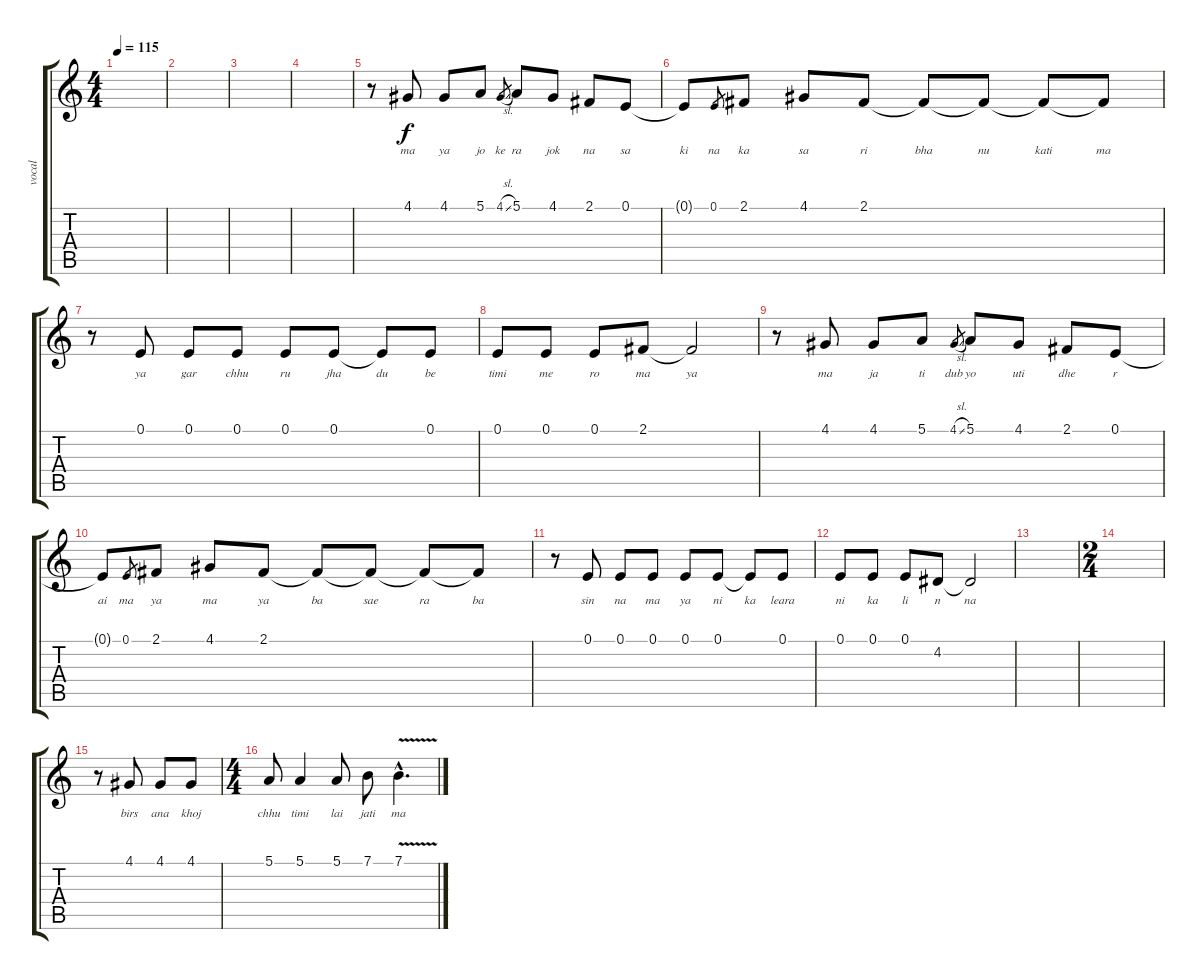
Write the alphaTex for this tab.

\track ("vocal" "vocal") {instrument electricpiano1}
\staff {score tabs}
\tuning (E4 B3 G3 D3 A2 E2) {hide}
\ts (4 4)
\tempo 115
\clef g2
\ks c
|
|
|
|
r.8 4.1.8{lyrics (0 "ma") lyrics (1 "") lyrics (2 "") lyrics (3 "") lyrics (4 "")} 4.1.8{lyrics (0 "ya") lyrics (1 "") lyrics (2 "") lyrics (3 "") lyrics (4 "")} 5.1.8{lyrics (0 "jo") lyrics (1 "") lyrics (2 "") lyrics (3 "") lyrics (4 "")} 4.1{sl}.8{lyrics (0 "ke") lyrics (1 "") lyrics (2 "") lyrics (3 "") lyrics (4 "") gr} 5.1.8{lyrics (0 "ra") lyrics (1 "") lyrics (2 "") lyrics (3 "") lyrics (4 "")} 4.1.8{lyrics (0 "jok") lyrics (1 "") lyrics (2 "") lyrics (3 "") lyrics (4 "")} 2.1.8{lyrics (0 "na") lyrics (1 "") lyrics (2 "") lyrics (3 "") lyrics (4 "")} 0.1.8{lyrics (0 "sa") lyrics (1 "") lyrics (2 "") lyrics (3 "") lyrics (4 "")} |
0.1{t}.8{lyrics (0 "ki") lyrics (1 "") lyrics (2 "") lyrics (3 "") lyrics (4 "")} 0.1.8{lyrics (0 "na") lyrics (1 "") lyrics (2 "") lyrics (3 "") lyrics (4 "") gr} 2.1.8{lyrics (0 "ka") lyrics (1 "") lyrics (2 "") lyrics (3 "") lyrics (4 "")} 4.1.8{lyrics (0 "sa") lyrics (1 "") lyrics (2 "") lyrics (3 "") lyrics (4 "")} 2.1.8{lyrics (0 "ri") lyrics (1 "") lyrics (2 "") lyrics (3 "") lyrics (4 "")} 2.1{t}.8{lyrics (0 "bha") lyrics (1 "") lyrics (2 "") lyrics (3 "") lyrics (4 "")} 2.1{t}.8{lyrics (0 "nu") lyrics (1 "") lyrics (2 "") lyrics (3 "") lyrics (4 "")} 2.1{t}.8{lyrics (0 "kati") lyrics (1 "") lyrics (2 "") lyrics (3 "") lyrics (4 "")} 2.1{t}.8{lyrics (0 "ma") lyrics (1 "") lyrics (2 "") lyrics (3 "") lyrics (4 "")} |
r.8 0.1.8{lyrics (0 "ya") lyrics (1 "") lyrics (2 "") lyrics (3 "") lyrics (4 "")} 0.1.8{lyrics (0 "gar") lyrics (1 "") lyrics (2 "") lyrics (3 "") lyrics (4 "")} 0.1.8{lyrics (0 "chhu") lyrics (1 "") lyrics (2 "") lyrics (3 "") lyrics (4 "")} 0.1.8{lyrics (0 "ru") lyrics (1 "") lyrics (2 "") lyrics (3 "") lyrics (4 "")} 0.1.8{lyrics (0 "jha") lyrics (1 "") lyrics (2 "") lyrics (3 "") lyrics (4 "")} 0.1{t}.8{lyrics (0 "du") lyrics (1 "") lyrics (2 "") lyrics (3 "") lyrics (4 "")} 0.1.8{lyrics (0 "be") lyrics (1 "") lyrics (2 "") lyrics (3 "") lyrics (4 "")} |
0.1.8{lyrics (0 "timi") lyrics (1 "") lyrics (2 "") lyrics (3 "") lyrics (4 "")} 0.1.8{lyrics (0 "me") lyrics (1 "") lyrics (2 "") lyrics (3 "") lyrics (4 "")} 0.1.8{lyrics (0 "ro") lyrics (1 "") lyrics (2 "") lyrics (3 "") lyrics (4 "")} 2.1.8{lyrics (0 "ma") lyrics (1 "") lyrics (2 "") lyrics (3 "") lyrics (4 "")} 2.1{t}.2{lyrics (0 "ya") lyrics (1 "") lyrics (2 "") lyrics (3 "") lyrics (4 "")} |
r.8 4.1.8{lyrics (0 "ma") lyrics (1 "") lyrics (2 "") lyrics (3 "") lyrics (4 "")} 4.1.8{lyrics (0 "ja") lyrics (1 "") lyrics (2 "") lyrics (3 "") lyrics (4 "")} 5.1.8{lyrics (0 "ti") lyrics (1 "") lyrics (2 "") lyrics (3 "") lyrics (4 "")} 4.1{sl}.8{lyrics (0 "dub") lyrics (1 "") lyrics (2 "") lyrics (3 "") lyrics (4 "") gr} 5.1.8{lyrics (0 "yo") lyrics (1 "") lyrics (2 "") lyrics (3 "") lyrics (4 "")} 4.1.8{lyrics (0 "uti") lyrics (1 "") lyrics (2 "") lyrics (3 "") lyrics (4 "")} 2.1.8{lyrics (0 "dhe") lyrics (1 "") lyrics (2 "") lyrics (3 "") lyrics (4 "")} 0.1.8{lyrics (0 "r") lyrics (1 "") lyrics (2 "") lyrics (3 "") lyrics (4 "")} |
0.1{t}.8{lyrics (0 "ai") lyrics (1 "") lyrics (2 "") lyrics (3 "") lyrics (4 "")} 0.1.8{lyrics (0 "ma") lyrics (1 "") lyrics (2 "") lyrics (3 "") lyrics (4 "") gr} 2.1.8{lyrics (0 "ya") lyrics (1 "") lyrics (2 "") lyrics (3 "") lyrics (4 "")} 4.1.8{lyrics (0 "ma") lyrics (1 "") lyrics (2 "") lyrics (3 "") lyrics (4 "")} 2.1.8{lyrics (0 "ya") lyrics (1 "") lyrics (2 "") lyrics (3 "") lyrics (4 "")} 2.1{t}.8{lyrics (0 "ba") lyrics (1 "") lyrics (2 "") lyrics (3 "") lyrics (4 "")} 2.1{t}.8{lyrics (0 "sae") lyrics (1 "") lyrics (2 "") lyrics (3 "") lyrics (4 "")} 2.1{t}.8{lyrics (0 "ra") lyrics (1 "") lyrics (2 "") lyrics (3 "") lyrics (4 "")} 2.1{t}.8{lyrics (0 "ba") lyrics (1 "") lyrics (2 "") lyrics (3 "") lyrics (4 "")} |
r.8 0.1.8{lyrics (0 "sin") lyrics (1 "") lyrics (2 "") lyrics (3 "") lyrics (4 "")} 0.1.8{lyrics (0 "na") lyrics (1 "") lyrics (2 "") lyrics (3 "") lyrics (4 "")} 0.1.8{lyrics (0 "ma") lyrics (1 "") lyrics (2 "") lyrics (3 "") lyrics (4 "")} 0.1.8{lyrics (0 "ya") lyrics (1 "") lyrics (2 "") lyrics (3 "") lyrics (4 "")} 0.1.8{lyrics (0 "ni") lyrics (1 "") lyrics (2 "") lyrics (3 "") lyrics (4 "")} 0.1{t}.8{lyrics (0 "ka") lyrics (1 "") lyrics (2 "") lyrics (3 "") lyrics (4 "")} 0.1.8{lyrics (0 "leara") lyrics (1 "") lyrics (2 "") lyrics (3 "") lyrics (4 "")} |
0.1.8{lyrics (0 "ni") lyrics (1 "") lyrics (2 "") lyrics (3 "") lyrics (4 "")} 0.1.8{lyrics (0 "ka") lyrics (1 "") lyrics (2 "") lyrics (3 "") lyrics (4 "")} 0.1.8{lyrics (0 "li") lyrics (1 "") lyrics (2 "") lyrics (3 "") lyrics (4 "")} 4.2.8{lyrics (0 "n") lyrics (1 "") lyrics (2 "") lyrics (3 "") lyrics (4 "")} 4.2{t}.2{lyrics (0 "na") lyrics (1 "") lyrics (2 "") lyrics (3 "") lyrics (4 "")} |
|
\ts (2 4)
|
r.8 4.1.8{lyrics (0 "birs") lyrics (1 "") lyrics (2 "") lyrics (3 "") lyrics (4 "")} 4.1.8{lyrics (0 "ana") lyrics (1 "") lyrics (2 "") lyrics (3 "") lyrics (4 "")} 4.1.8{lyrics (0 "khoj") lyrics (1 "") lyrics (2 "") lyrics (3 "") lyrics (4 "")} |
\ts (4 4)
5.1.8{lyrics (0 "chhu") lyrics (1 "") lyrics (2 "") lyrics (3 "") lyrics (4 "")} 5.1.4{lyrics (0 "timi") lyrics (1 "") lyrics (2 "") lyrics (3 "") lyrics (4 "")} 5.1.8{lyrics (0 "lai") lyrics (1 "") lyrics (2 "") lyrics (3 "") lyrics (4 "")} 7.1.8{lyrics (0 "jati") lyrics (1 "") lyrics (2 "") lyrics (3 "") lyrics (4 "")} 7.1{v hac}.4{d lyrics (0 "ma") lyrics (1 "") lyrics (2 "") lyrics (3 "") lyrics (4 "")}
